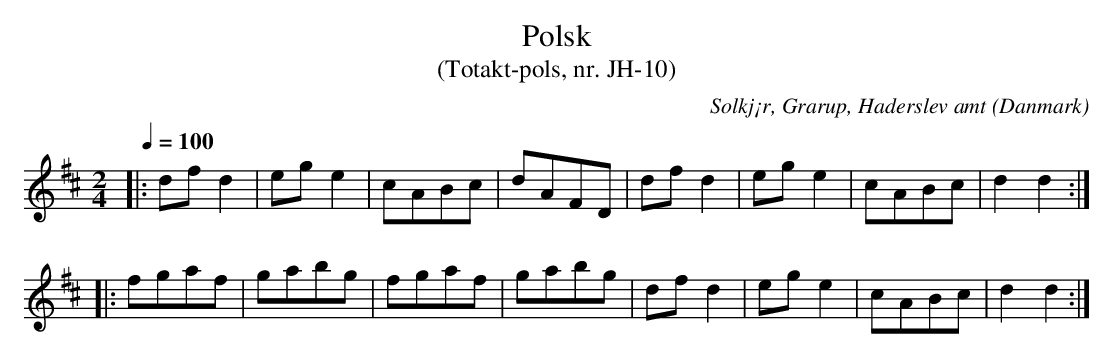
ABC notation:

X:1
T:Polsk
T:(Totakt-pols, nr. JH-10)
O:Solkj¡r, Grarup, Haderslev amt (Danmark)
M:2/4
L:1/8
Q:1/4=100
K:D
|: df d2 | eg e2 | cABc | dAFD | df d2 | eg e2 | cABc | d2 d2 :|
|: fgaf | gabg | fgaf | gabg | df d2 | eg e2 | cABc | d2 d2 :|
